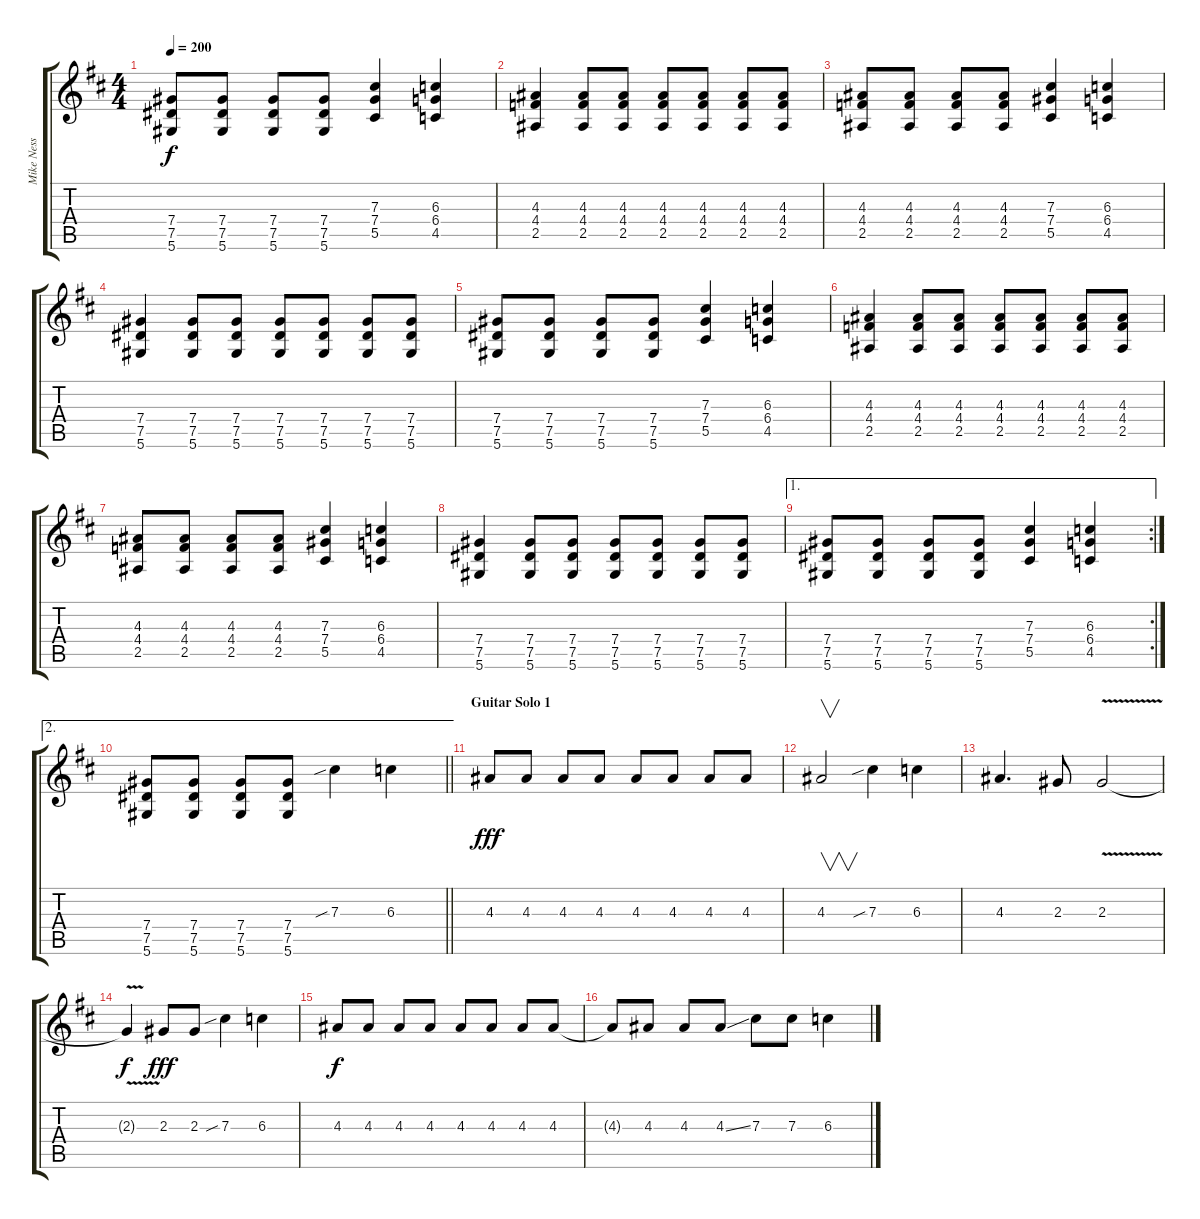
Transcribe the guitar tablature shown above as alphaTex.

\track ("Mike Ness" "Mike Ness") {instrument distortionguitar}
\staff {score tabs}
\tuning (Eb4 Bb3 Gb3 Db3 Ab2 Eb2) {hide}
\ts (4 4)
\tempo 200
\clef g2
\ks d
(7.4 7.5 5.6).8{dy f} (7.4 7.5 5.6).8 (7.4 7.5 5.6).8 (7.4 7.5 5.6).8 (7.3 7.4 5.5).4 (6.3 6.4 4.5).4 |
(4.3 4.4 2.5).4 (4.3 4.4 2.5).8 (4.3 4.4 2.5).8 (4.3 4.4 2.5).8 (4.3 4.4 2.5).8 (4.3 4.4 2.5).8 (4.3 4.4 2.5).8 |
(4.3 4.4 2.5).8 (4.3 4.4 2.5).8 (4.3 4.4 2.5).8 (4.3 4.4 2.5).8 (7.3 7.4 5.5).4 (6.3 6.4 4.5).4 |
(7.4 7.5 5.6).4 (7.4 7.5 5.6).8 (7.4 7.5 5.6).8 (7.4 7.5 5.6).8 (7.4 7.5 5.6).8 (7.4 7.5 5.6).8 (7.4 7.5 5.6).8 |
(7.4 7.5 5.6).8 (7.4 7.5 5.6).8 (7.4 7.5 5.6).8 (7.4 7.5 5.6).8 (7.3 7.4 5.5).4 (6.3 6.4 4.5).4 |
(4.3 4.4 2.5).4 (4.3 4.4 2.5).8 (4.3 4.4 2.5).8 (4.3 4.4 2.5).8 (4.3 4.4 2.5).8 (4.3 4.4 2.5).8 (4.3 4.4 2.5).8 |
(4.3 4.4 2.5).8 (4.3 4.4 2.5).8 (4.3 4.4 2.5).8 (4.3 4.4 2.5).8 (7.3 7.4 5.5).4 (6.3 6.4 4.5).4 |
(7.4 7.5 5.6).4 (7.4 7.5 5.6).8 (7.4 7.5 5.6).8 (7.4 7.5 5.6).8 (7.4 7.5 5.6).8 (7.4 7.5 5.6).8 (7.4 7.5 5.6).8 |
\ae 1
\rc 2
(7.4 7.5 5.6).8 (7.4 7.5 5.6).8 (7.4 7.5 5.6).8 (7.4 7.5 5.6).8 (7.3 7.4 5.5).4 (6.3 6.4 4.5).4 |
\ae 2
\barLineRight lightlight
(7.4 7.5 5.6).8 (7.4 7.5 5.6).8 (7.4 7.5 5.6).8 (7.4 7.5 5.6).8 7.3{sib}.4 6.3.4 |
\section ("" "Guitar Solo 1")
4.3.8{dy fff} 4.3.8 4.3.8 4.3.8 4.3.8 4.3.8 4.3.8 4.3.8 |
4.3.2{v} 7.3{sib}.4 6.3.4 |
4.3.4{d} 2.3.8 2.3{v}.2 |
2.3{t}.4{dy f} 2.3.8{dy fff} 2.3.8 7.3{sib}.4 6.3.4 |
4.3.8{dy f} 4.3.8 4.3.8 4.3.8 4.3.8 4.3.8 4.3.8 4.3.8 |
4.3{t}.8 4.3.8 4.3.8 4.3{ss}.8 7.3.8 7.3.8 6.3.4
